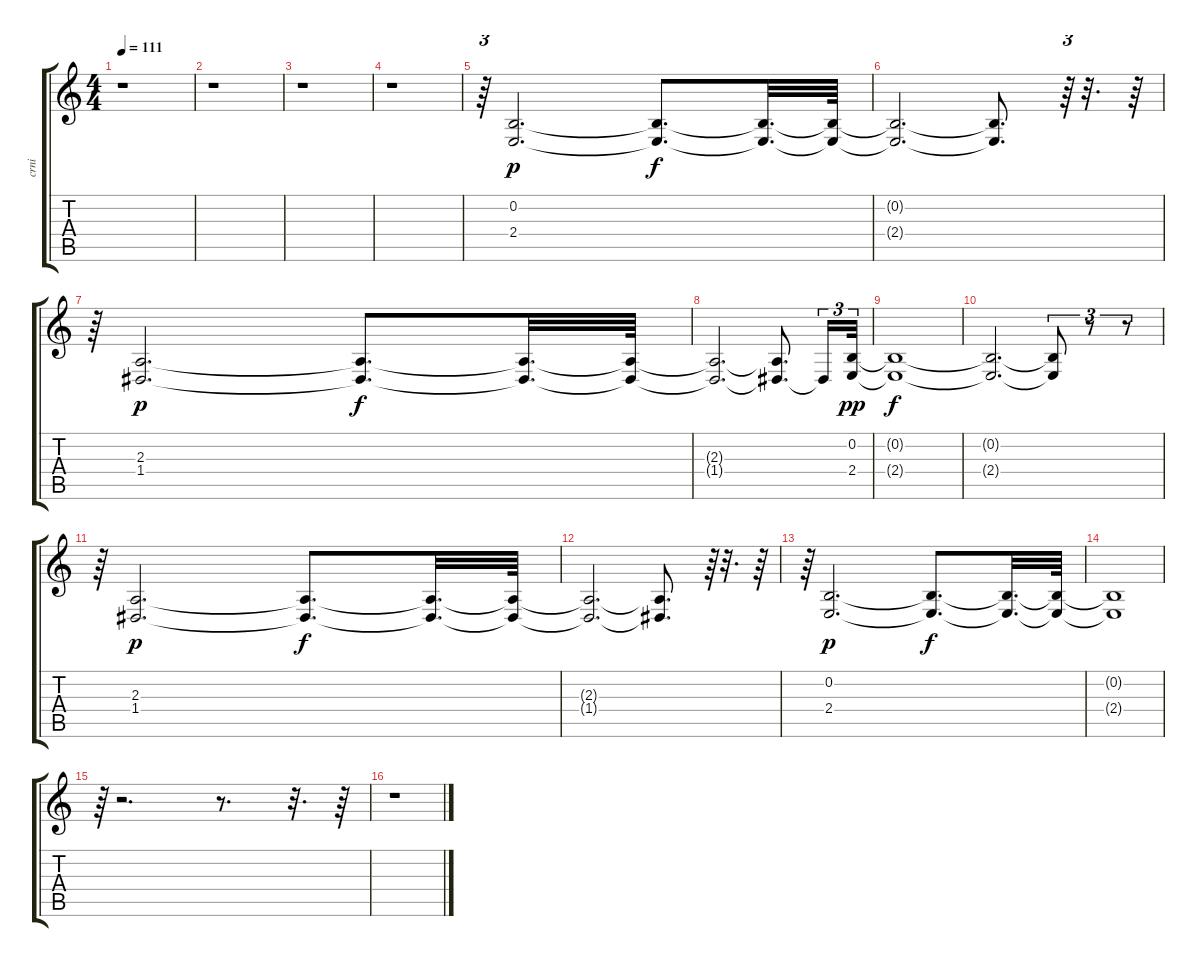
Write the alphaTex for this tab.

\track ("crni" "crni") {instrument frenchhorn}
\staff {score tabs}
\tuning (E4 B3 G3 D3 A2 E2) {hide}
\ts (4 4)
\tempo 111
\clef g2
\ks c
r.1{dy f} |
r.1 |
r.1 |
r.1 |
r.64{tu (3 2)} (0.2 2.4).2{d dy p} (0.2{t} 2.4{t}).8{d dy f} (0.2{t} 2.4{t}).32{d} (0.2{t} 2.4{t}).64 |
(0.2{t} 2.4{t}).2{d} (0.2{t} 2.4{t}).8{d} r.64{tu (3 2)} r.32{d} r.64 |
r.64{tu (3 2)} (2.3 1.4).2{d dy p} (2.3{t} 1.4{t}).8{d dy f} (2.3{t} 1.4{t}).32{d} (2.3{t} 1.4{t}).64 |
(2.3{t} 1.4{t}).2{d} (2.3{t} 1.4{t}).8{d} 1.4{t}.16{tu (3 2)} (0.2 2.4).32{tu (3 2) dy pp} |
(0.2{t} 2.4{t}).1{dy f} |
(0.2{t} 2.4{t}).2{d} (0.2{t} 2.4{t}).8{tu (3 2)} r.8{tu (3 2)} r.8{tu (3 2)} |
r.64{tu (3 2)} (2.3 1.4).2{d dy p} (2.3{t} 1.4{t}).8{d dy f} (2.3{t} 1.4{t}).32{d} (2.3{t} 1.4{t}).64 |
(2.3{t} 1.4{t}).2{d} (2.3{t} 1.4{t}).8{d} r.64{tu (3 2)} r.32{d} r.64 |
r.64{tu (3 2)} (0.2 2.4).2{d dy p} (0.2{t} 2.4{t}).8{d dy f} (0.2{t} 2.4{t}).32{d} (0.2{t} 2.4{t}).64 |
(0.2{t} 2.4{t}).1 |
r.64{tu (3 2)} r.2{d} r.8{d} r.32{d} r.64 |
r.1
